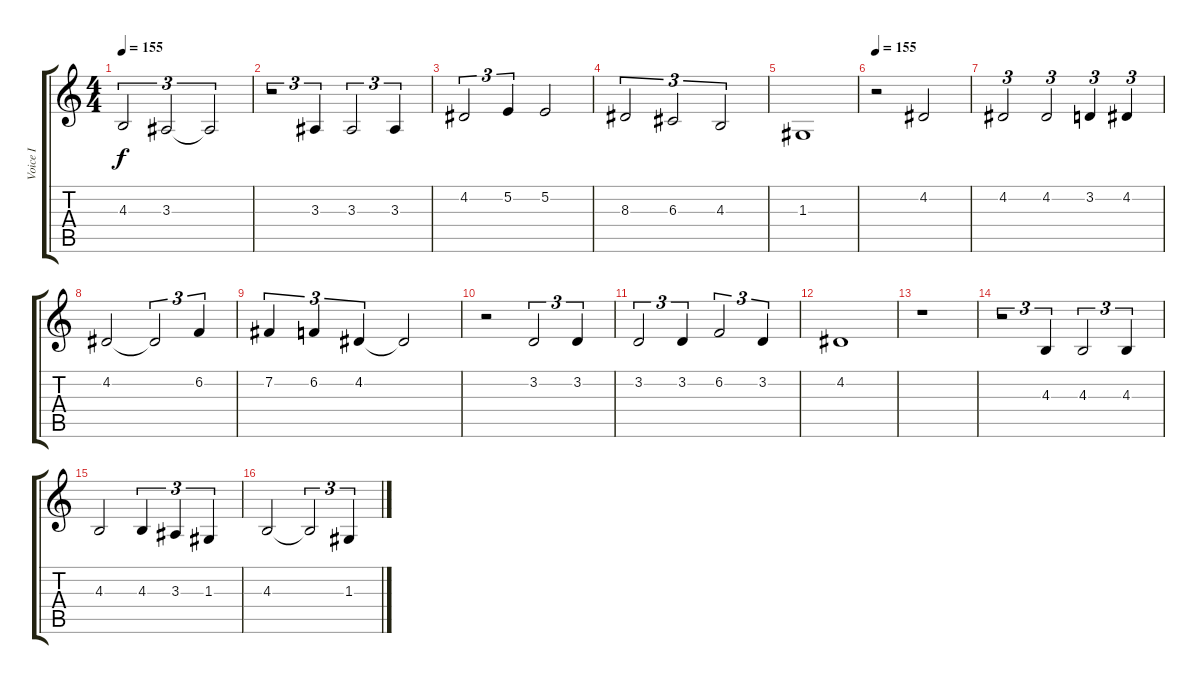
\track ("Voice I" "Voice I") {instrument choiraahs}
\staff {score tabs}
\tuning (E4 B3 G3 D3 A2 E2) {hide}
\ts (4 4)
\tempo 155
\clef g2
\ks c
4.3.2{tu (3 2) dy f} 3.3.2{tu (3 2)} 3.3{t}.2{tu (3 2)} |
r.2{tu (3 2)} 3.3.4{tu (3 2)} 3.3.2{tu (3 2)} 3.3.4{tu (3 2)} |
4.2.2{tu (3 2)} 5.2.4{tu (3 2)} 5.2.2 |
8.3.2{tu (3 2)} 6.3.2{tu (3 2)} 4.3.2{tu (3 2)} |
1.3.1 |
\tempo 155
r.2 4.2.2 |
4.2.2{tu (3 2)} 4.2.2{tu (3 2)} 3.2.4{tu (3 2)} 4.2.4{tu (3 2)} |
4.2.2 4.2{t}.2{tu (3 2)} 6.2.4{tu (3 2)} |
7.2.4{tu (3 2)} 6.2.4{tu (3 2)} 4.2.4{tu (3 2)} 4.2{t}.2 |
r.2 3.2.2{tu (3 2)} 3.2.4{tu (3 2)} |
3.2.2{tu (3 2)} 3.2.4{tu (3 2)} 6.2.2{tu (3 2)} 3.2.4{tu (3 2)} |
4.2.1 |
r.1 |
r.2{tu (3 2)} 4.3.4{tu (3 2)} 4.3.2{tu (3 2)} 4.3.4{tu (3 2)} |
4.3.2 4.3.4{tu (3 2)} 3.3.4{tu (3 2)} 1.3.4{tu (3 2)} |
4.3.2 4.3{t}.2{tu (3 2)} 1.3.4{tu (3 2)}
